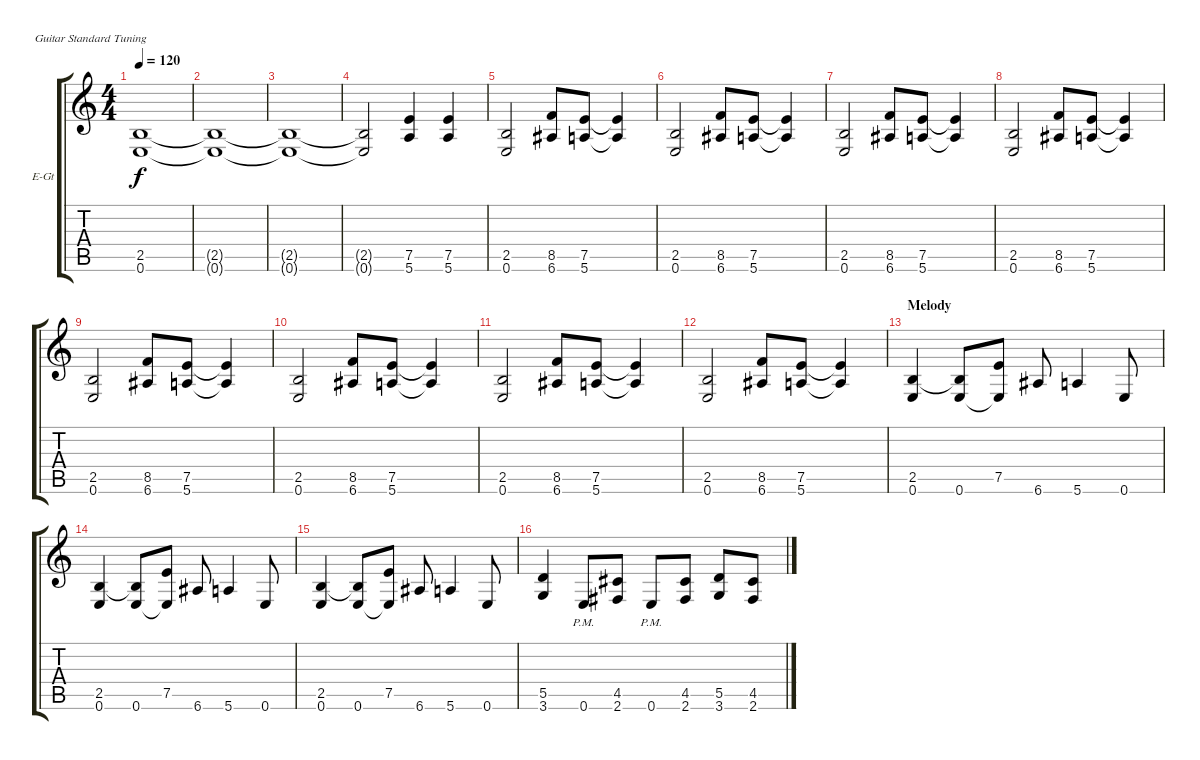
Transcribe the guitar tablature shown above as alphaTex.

\bracketExtendMode groupsimilarinstruments
\firstSystemTrackNameOrientation horizontal
\otherSystemsTrackNameOrientation horizontal
\track ("James Rythm 2" "E-Gt") {instrument distortionguitar}
\staff {score tabs}
\tuning (E4 B3 G3 D3 A2 E2)
\ts (4 4)
\tempo 120
\clef g2
\ks c
(2.5 0.6).1{dy f} |
(2.5{t} 0.6{t}).1 |
(2.5{t} 0.6{t}).1 |
(2.5{t} 0.6{t}).2 (7.5 5.6).4 (7.5 5.6).4 |
(2.5 0.6).2 (8.5 6.6).8 (7.5 5.6).8 (7.5{t} 5.6{t}).4 |
(2.5 0.6).2 (8.5 6.6).8 (7.5 5.6).8 (7.5{t} 5.6{t}).4 |
(2.5 0.6).2 (8.5 6.6).8 (7.5 5.6).8 (7.5{t} 5.6{t}).4 |
(2.5 0.6).2 (8.5 6.6).8 (7.5 5.6).8 (7.5{t} 5.6{t}).4 |
(2.5 0.6).2 (8.5 6.6).8 (7.5 5.6).8 (7.5{t} 5.6{t}).4 |
(2.5 0.6).2 (8.5 6.6).8 (7.5 5.6).8 (7.5{t} 5.6{t}).4 |
(2.5 0.6).2 (8.5 6.6).8 (7.5 5.6).8 (7.5{t} 5.6{t}).4 |
(2.5 0.6).2 (8.5 6.6).8 (7.5 5.6).8 (7.5{t} 5.6{t}).4 |
\section ("" "Melody")
(2.5 0.6).4 (2.5{t} 0.6).8 (7.5 0.6{t}).8 6.6.8 5.6.4 0.6.8 |
(2.5 0.6).4 (2.5{t} 0.6).8 (7.5 0.6{t}).8 6.6.8 5.6.4 0.6.8 |
(2.5 0.6).4 (2.5{t} 0.6).8 (7.5 0.6{t}).8 6.6.8 5.6.4 0.6.8 |
(5.5 3.6).4 0.6{pm}.8 (4.5 2.6).8 0.6{pm}.8 (4.5 2.6).8 (5.5 3.6).8 (4.5 2.6).8
